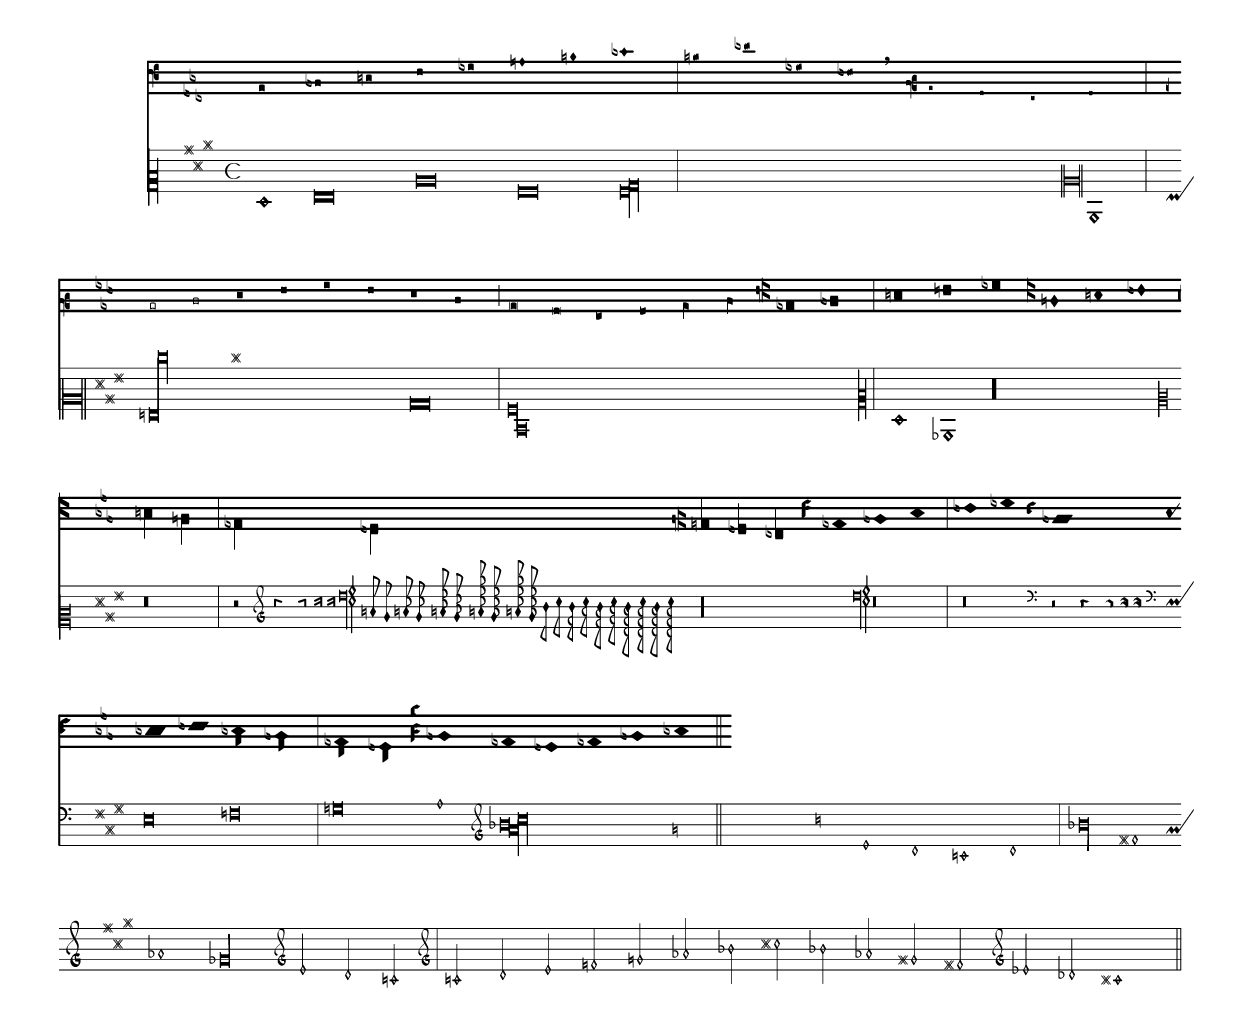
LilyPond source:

%% http://lsr.di.unimi.it/LSR/Item?id=86
%% see also http://www.lilypond.org/doc/v2.18/Documentation/notation/typesetting-mensural-music


upperStaff = \new VaticanaStaff = "upperStaff" <<
  \context VaticanaVoice <<
    \transpose c c {
      
      \override NoteHead.style = #'vaticana.punctum
      \key es \major
      \clef "vaticana-fa2"
      c1 des e f ges
      
      \override NoteHead.style = #'vaticana.inclinatum
      a! b ces'
      \bar "|"
      % \break % 1 (8*1)
      
      \override NoteHead.style = #'vaticana.quilisma
      b! des'! ges! fes!
      \breathe
      \clef "vaticana-fa1"
      \override NoteHead.style = #'vaticana.plica
      es d
      \override NoteHead.style = #'vaticana.reverse.plica
      c d
      \bar "|"
      % \break %2 (8*1)
      
      \override NoteHead.style = #'vaticana.punctum.cavum
      es f
      \override NoteHead.style = #'vaticana.lpes
      g as
      \override NoteHead.style = #'vaticana.upes
      bes as
      \override NoteHead.style = #'vaticana.vupes
      g f
      \override NoteHead.style = #'vaticana.linea.punctum
      \once \override Staff.BarLine.bar-extent = #'(-1 . 1) \bar "|"
      % \break % 3 (8*1)
      
      es d
      \override NoteHead.style = #'vaticana.epiphonus
      c d
      \override NoteHead.style = #'vaticana.cephalicus
      es f
      
      \override Staff.KeySignature.glyph-name-alist = #alteration-medicaea-glyph-name-alist
      \override Staff.Accidental.glyph-name-alist = #alteration-medicaea-glyph-name-alist
      \override Staff.Custos.style = #'medicaea
      \override NoteHead.style = #'medicaea.punctum
      \clef "medicaea-fa2"
      ces des
      \bar "|"
      % \break % 4 (8*1)
      
      e! f! ges
      \clef "medicaea-do2"
      \override NoteHead.style = #'medicaea.inclinatum
      a! b! ces'
      \override NoteHead.style = #'medicaea.virga
      b! a!
      \bar "|"
      % \break % 5 (8*1)
      
      ges fes
      \clef "medicaea-fa1"
      \override NoteHead.style = #'medicaea.rvirga
      e des ces
      
      \override Staff.KeySignature.glyph-name-alist = #alteration-hufnagel-glyph-name-alist
      \override Staff.Accidental.glyph-name-alist = #alteration-hufnagel-glyph-name-alist
      \override Staff.Custos.style = #'hufnagel
      \override NoteHead.style = #'hufnagel.punctum
      \clef "hufnagel-fa2"
      ces des es
      \bar "|"
      % \break % 6 (8*1)
      
      fes ges
      \clef "hufnagel-do2"
      \override NoteHead.style = #'hufnagel.lpes
      as! bes! ces'
      \override NoteHead.style = #'hufnagel.virga
      bes! as!
      \bar "|"
      % \break % 7 (8*1)
      
      ges! fes!
      \clef "hufnagel-do-fa"
      \override NoteHead.style = #'hufnagel.punctum
      es! des ces des! es! fes!
      \bar "||"
      % \break % 8 (8*1)
      
      s32*1
      % \break % 12 (32*1)
    }
  >>
>>

lowerStaff = \new MensuralStaff = "lowerStaff" <<
  \context MensuralVoice <<
    \transpose c c {
      
      \key a \major
      cis'1 d'\breve gis'\breve e'\breve \[ e'\longa fis'\longa \]
      \set Staff.forceClef = ##t
      \clef "neomensural-c2"
      cis1
      \bar "|"
      % \break % 2 (16*1)
      
      \[ g\breve dis''\longa \]
      b\breve \[ a\longa d\longa \]
      \clef "petrucci-c2"
      % \break % 4 (16*1)
      
      fis1 ces1
      \clef "petrucci-c2"
      r\longa
      \set Staff.forceClef = ##t
      \clef "mensural-c2"
      r\breve
      \bar "|"
      % \break % 5 (8*1)
      
      r2
      \clef "mensural-g"
      r4 r8 r16 r16
      \override NoteHead.style = #'mensural
      \override Rest.style = #'mensural
      \clef "petrucci-f"
      c8 b, c16 b, c32 b, c64 b, c64 b,
      d8 e d16 e d32 e d64 e d64 e
      r\longa
      \set Staff.forceClef = ##t
      \clef "petrucci-f"
      r\breve
      \bar "|"
      % \break % 6 (8*1)
      
      r\breve 
      \clef "mensural-f"
      r2 r4 r8 r16 r16
      
      \set Staff.forceClef = ##t
      \clef "mensural-f"
      e\breve f g a1
      \clef "mensural-g"
      % \break % 7 (8*1)
      
      \[ bes'!\longa a'!\longa c''!\longa \]
      e'1 d' c' d' \bar "|"
      \bar "|"
      % \break % 9 (16*1)
      
      bes'!\longa fis'!1 as'!1 ges'!\longa % lig
      \set Staff.forceClef = ##t
      \clef "mensural-g"
      e'2 d' c' \bar "|"
      % \break % 11 (16*1)
      
      \set Staff.forceClef = ##t
      \clef "petrucci-g"
      c'2 d' e' f'
      \clef "petrucci-g"
      g' as'! bes'! cis''!
      bes'! as'! gis'! fis'!
      \set Staff.forceClef = ##t
      \clef "mensural-g"
      es'! des'! cis'!1 \bar "||"
      % \break % 12 (8*1)
    }
  >>
>>

\score {
  <<
    \upperStaff
    \lowerStaff
  >>
  \layout {
    \context {
      \Score
      timing = ##f
    }
    \context {
      \MensuralVoice
      \override NoteHead.style = #'neomensural
      \override Rest.style = #'neomensural
      \override Flag.style = #'mensural
      \override Stem.thickness = #1.0
    }
    \context {
      \MensuralStaff
      \revert  BarLine.transparent
      \override KeySignature.glyph-name-alist = #alteration-mensural-glyph-name-alist
      clefGlyph = #"clefs.petrucci.c2"
    }
    \context {
      \VaticanaStaff
      \revert  BarLine.transparent
      \override StaffSymbol.thickness = #2.0
      \override KeySignature.glyph-name-alist = #alteration-vaticana-glyph-name-alist
      \override Custos.neutral-position = #4
    }
  }
}
